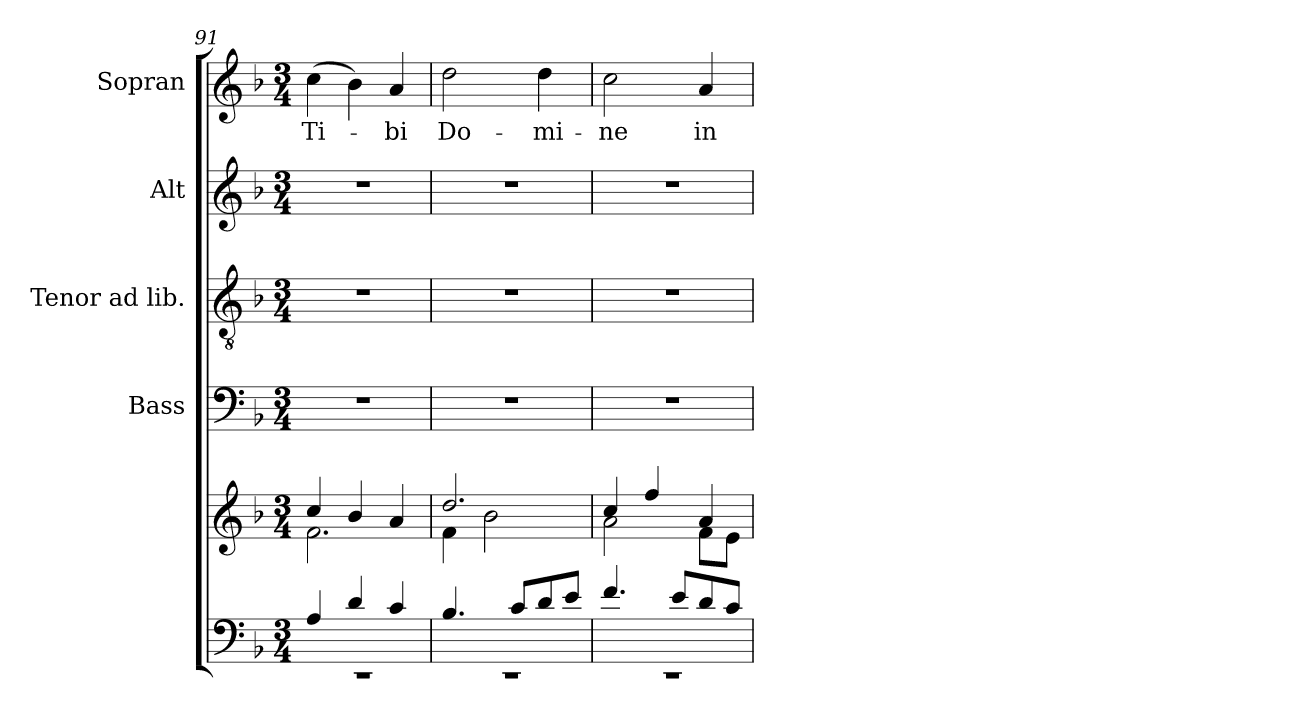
**kern	**kern	**kern	**kern	**kern	**kern	**text
*part5	*part5	*part4	*part3	*part2	*part1	*part1
*staff6	*staff5	*staff4	*staff3	*staff2	*staff1	*staff1
*	*	*I"Bass	*I"Tenor ad lib.	*I"Alt	*I"Sopran	*
*	*	*I'B.	*I'T.	*I'A.	*I'S.	*
*clefF4	*clefG2	*clefF4	*clefGv2	*clefG2	*clefG2	*
*k[b-]	*k[b-]	*k[b-]	*k[b-]	*k[b-]	*k[b-]	*
*F:	*F:	*F:	*F:	*F:	*F:	*
*M3/4	*M3/4	*M3/4	*M3/4	*M3/4	*M3/4	*
=91	=91	=91	=91	=91	=91	=91
*^	*	*	*	*	*	*
!	!LO:N:vis=1	!	!	!	!	!	!LO:LY:b
*	*	*^	*	*	*	*	*
4A/	2.rEE	4cc/	2.f\	2.r	2.r	2.r	(>4cc\	Ti-
4d/	.	4b-/	.	.	.	.	4b-\)	.
!	!	!	!	!	!	!	!	!LO:LY:b
4c/	.	4a/	.	.	.	.	4a/	-bi
=92	=92	=92	=92	=92	=92	=92	=92	=92
!	!LO:N:vis=1	!	!	!	!	!	!	!LO:LY:b
4.B-/	2.rEE	2.dd/	4f\	2.r	2.r	2.r	2dd\	Do-
.	.	.	2b-\	.	.	.	.	.
8c/L	.	.	.	.	.	.	.	.
!	!	!	!	!	!	!	!	!LO:LY:b
8d/	.	.	.	.	.	.	4dd\	-mi-
8e/J	.	.	.	.	.	.	.	.
=93	=93	=93	=93	=93	=93	=93	=93	=93
!	!LO:N:vis=1	!	!	!	!	!	!	!LO:LY:b
4.f/	2.rEE	4cc/	2a\	2.r	2.r	2.r	2cc\	-ne
.	.	4ff/	.	.	.	.	.	.
8e/L	.	.	.	.	.	.	.	.
!	!	!	!	!	!	!	!	!LO:LY:b
8d/	.	4a/	8f\L	.	.	.	4a/	in
8c/J	.	.	8e\J	.	.	.	.	.
*v	*v	*	*	*	*	*	*	*
*	*v	*v	*	*	*	*	*
=	=	=	=	=	=	=
*-	*-	*-	*-	*-	*-	*-
